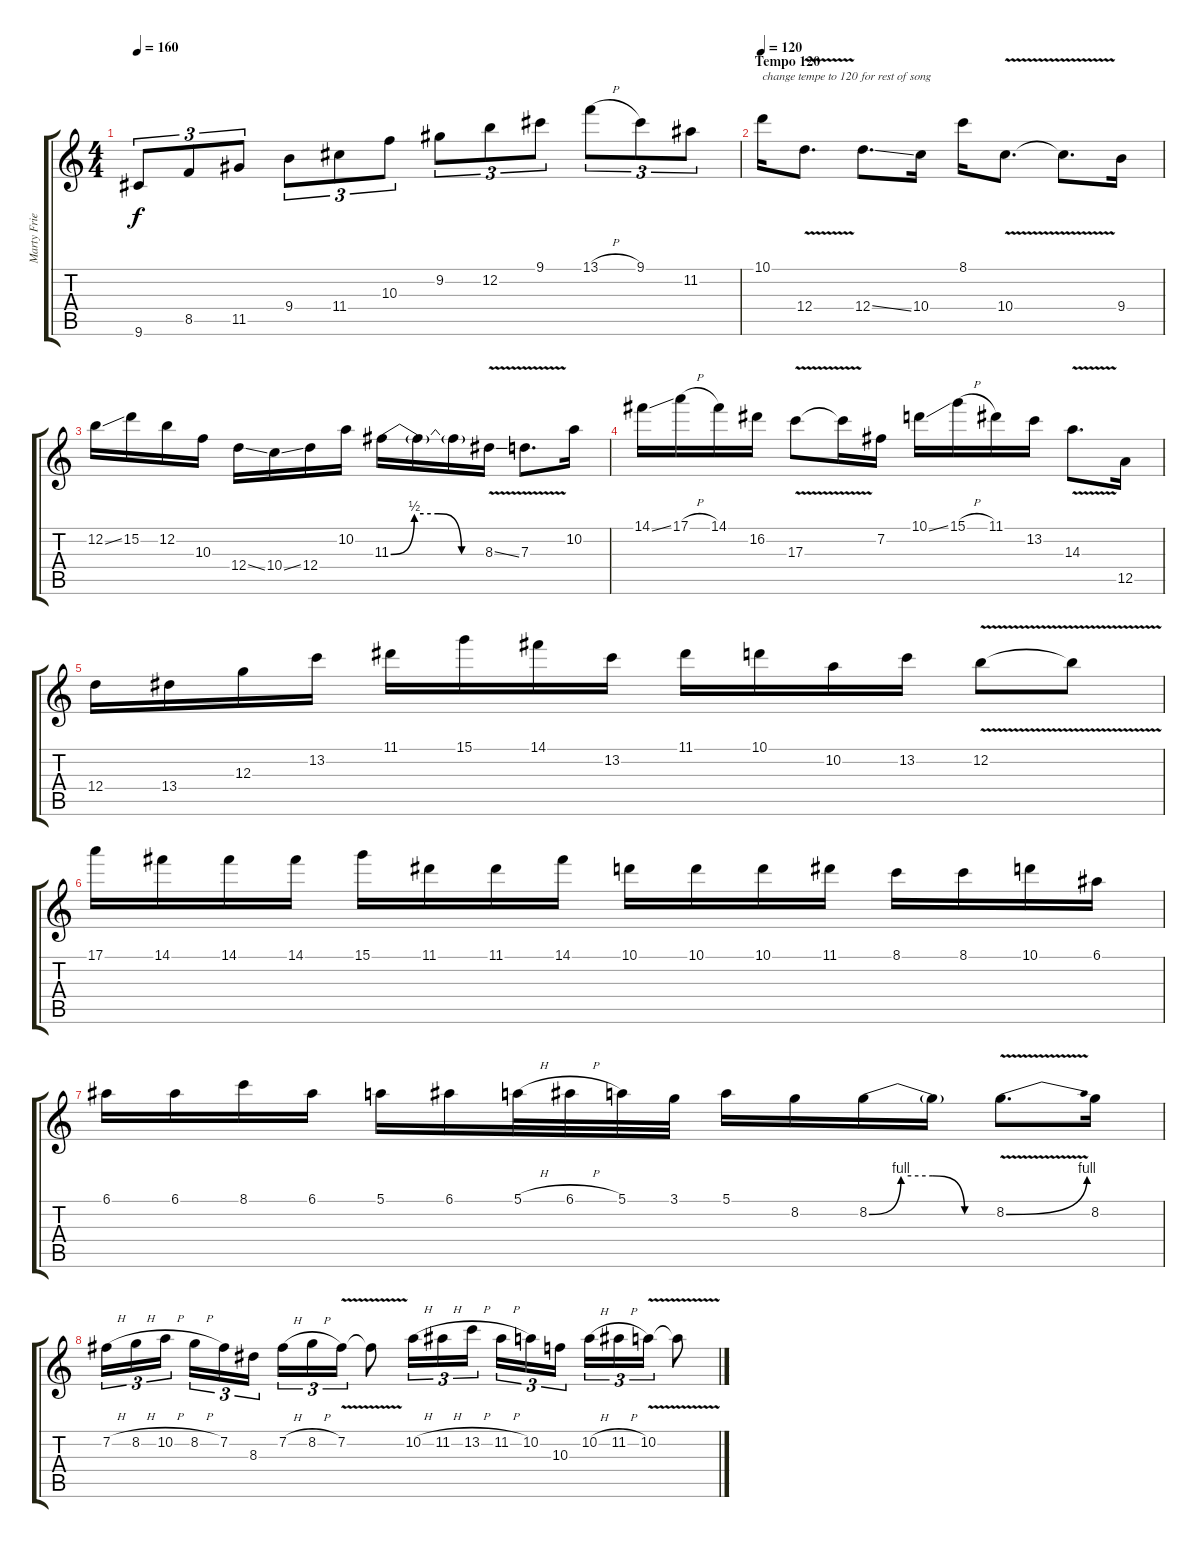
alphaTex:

\track ("Marty Friedman" "Marty Frie") {instrument distortionguitar}
\staff {score tabs}
\tuning (E4 B3 G3 D3 A2 E2) {hide}
\ts (4 4)
\tempo 160
\clef g2
\ks c
9.6.8{tu (3 2) dy f} 8.5.8{tu (3 2)} 11.5.8{tu (3 2)} 9.4.8{tu (3 2)} 11.4.8{tu (3 2)} 10.3.8{tu (3 2)} 9.2.8{tu (3 2)} 12.2.8{tu (3 2)} 9.1.8{tu (3 2)} 13.1{h}.8{tu (3 2)} 9.1.8{tu (3 2)} 11.2.8{tu (3 2)} |
\section ("" "Tempo 120")
\tempo 120
10.1.16{txt "change tempe to 120 for rest of song"} 12.4{v}.8{d} 12.4{ss}.8{d} 10.4.16 8.1.16 10.4{v}.8{d} 10.4{t}.8{d} 9.4.16 |
12.2{ss}.16 15.2.16 12.2.16 10.3.16 12.4{ss}.16 10.4{ss}.16 12.4.16 10.2.16 11.3{be (custom 0 0 15 2 30 2 45 0 60 0)}.16 11.3{t}.16 11.3{t}.16 8.3{v ss}.16 7.3{v}.8{d} 10.2.16 |
14.1{ss}.16 17.1{h}.16 14.1.16 16.2.16 17.3{v}.8 17.3{t}.16 7.2.16 10.1{ss}.16 15.1{h}.16 11.1.16 13.2.16 14.3{v}.8{d} 12.5.16 |
12.4.16 13.4.16 12.3.16 13.2.16 11.1.16 15.1.16 14.1.16 13.2.16 11.1.16 10.1.16 10.2.16 13.2.16 12.2{v}.8 12.2{t}.8 |
17.1.16 14.1.16 14.1.16 14.1.16 15.1.16 11.1.16 11.1.16 14.1.16 10.1.16 10.1.16 10.1.16 11.1.16 8.1.16 8.1.16 10.1.16 6.1.16 |
6.1.16 6.1.16 8.1.16 6.1.16 5.1.16 6.1.16 5.1{h}.32 6.1{h}.32 5.1.32 3.1.32 5.1.16 8.2.16 8.2{be (custom 0 0 15 4 30 4 45 0 60 0)}.16 8.2{t}.16 8.2{be (bend 0 0 60 4) v}.8{d} 8.2.16 |
7.2{h}.16{tu (3 2)} 8.2{h}.16{tu (3 2)} 10.2{h}.16{tu (3 2)} 8.2{h}.16{tu (3 2)} 7.2.16{tu (3 2)} 8.3.16{tu (3 2)} 7.2{h}.16{tu (3 2)} 8.2{h}.16{tu (3 2)} 7.2{v}.16{tu (3 2)} 7.2{t}.8 10.2{h}.16{tu (3 2)} 11.2{h}.16{tu (3 2)} 13.2{h}.16{tu (3 2)} 11.2{h}.16{tu (3 2)} 10.2.16{tu (3 2)} 10.3.16{tu (3 2)} 10.2{h}.16{tu (3 2)} 11.2{h}.16{tu (3 2)} 10.2{v}.16{tu (3 2)} 10.2{t}.8
